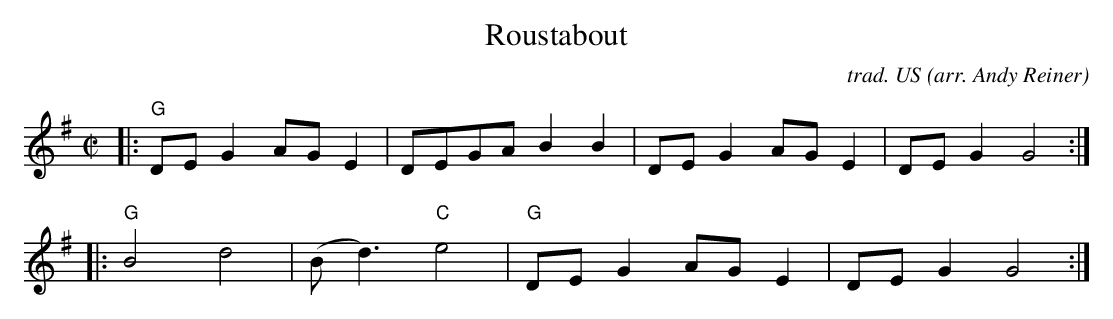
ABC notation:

X:1
T: Roustabout
C: trad. US
O: arr. Andy Reiner
M: C|
L: 1/8
K: G
|: "G"DEG2 AGE2 | DEGA   B2B2 |    DEG2 AGE2 | DEG2 G4 :|
|: "G"B4   d4   | (Bd3) "C"e4 | "G"DEG2 AGE2 | DEG2 G4 :|
